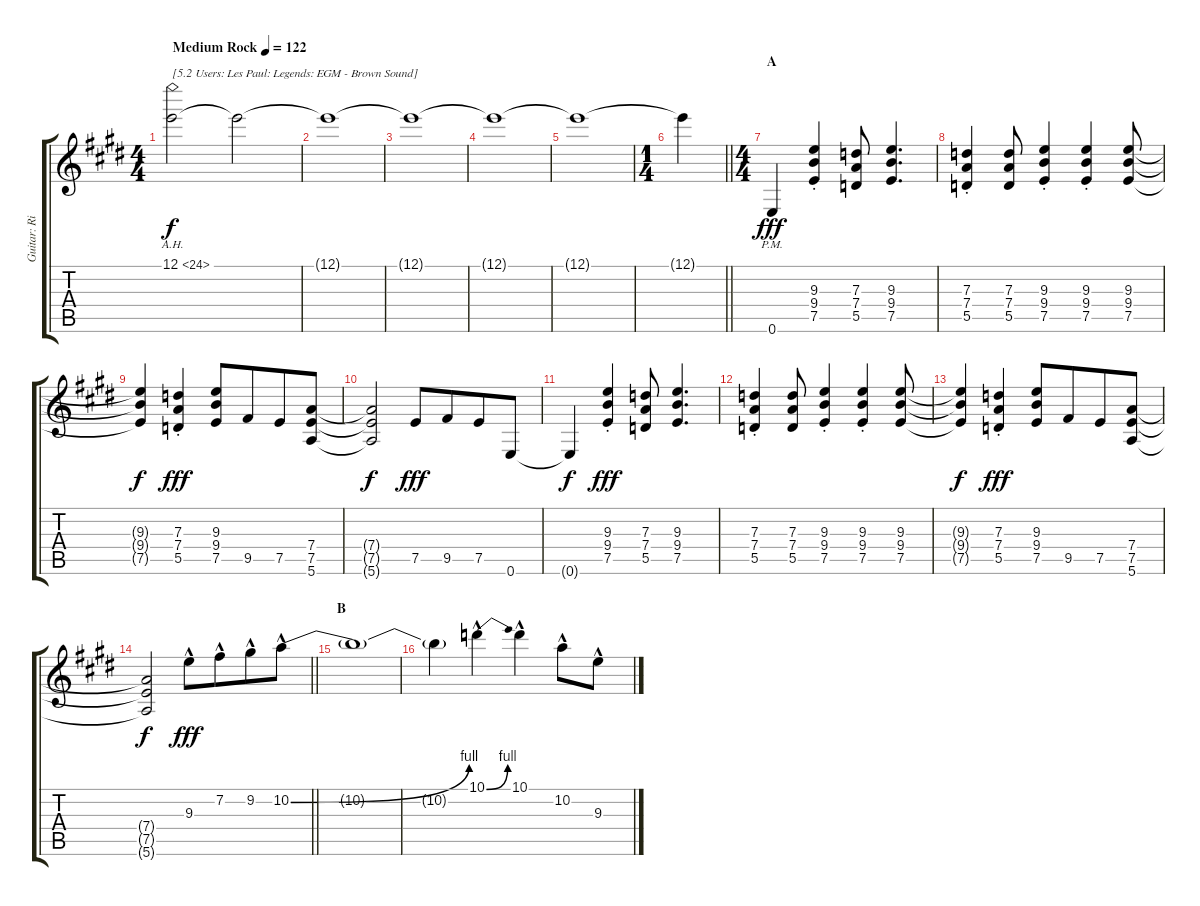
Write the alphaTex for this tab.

\track ("Guitar: Rik" "Guitar: Ri") {instrument overdrivenguitar}
\staff {score tabs}
\tuning (E4 B3 G3 D3 A2 E2) {hide}
\ts (4 4)
\tempo (122 "Medium Rock")
\clef g2
\ks e
12.1{ah 12}.2{txt "[5.2 Users: Les Paul: Legends: EGM - Brown Sound]" dy f volume 0 instrument overdrivenguitar} 12.1{t}.2{volume 2} |
12.1{t}.1{volume 3} |
12.1{t}.1 |
12.1{t}.1 |
12.1{t}.1{volume 16} |
\ts (1 4)
\barLineRight lightlight
12.1{t}.4 |
\ts (4 4)
\section ("" "A")
0.6{pm}.4{dy fff} (9.3{st} 9.4{st} 7.5{st}).4 (7.3 7.4 5.5).8 (9.3 9.4 7.5).4{d} |
(7.3{st} 7.4{st} 5.5{st}).4 (7.3 7.4 5.5).8 (9.3{st} 9.4{st} 7.5{st}).4 (9.3{st} 9.4{st} 7.5{st}).4 (9.3 9.4 7.5).8 |
(9.3{t} 9.4{t} 7.5{t}).4{dy f} (7.3{st} 7.4{st} 5.5{st}).4{dy fff} (9.3 9.4 7.5).8 9.5.8{beam merge} 7.5.8 (7.4 7.5 5.6).8 |
(7.4{t} 7.5{t} 5.6{t}).2{dy f} 7.5.8{dy fff} 9.5.8{beam merge} 7.5.8 0.6.8 |
0.6{t}.4{dy f} (9.3{st} 9.4{st} 7.5{st}).4{dy fff} (7.3 7.4 5.5).8 (9.3 9.4 7.5).4{d} |
(7.3{st} 7.4{st} 5.5{st}).4 (7.3 7.4 5.5).8 (9.3{st} 9.4{st} 7.5{st}).4 (9.3{st} 9.4{st} 7.5{st}).4 (9.3 9.4 7.5).8 |
(9.3{t} 9.4{t} 7.5{t}).4{dy f} (7.3{st} 7.4{st} 5.5{st}).4{dy fff} (9.3 9.4 7.5).8 9.5.8{beam merge} 7.5.8 (7.4 7.5 5.6).8 |
\barLineRight lightlight
(7.4{t} 7.5{t} 5.6{t}).2{dy f} 9.3{hac}.8{dy fff} 7.2{hac}.8{beam merge} 9.2{hac}.8 10.2{be (bend 0 0 60 4) hac}.8 |
\section ("" "B")
10.2{t}.1 |
10.2{t}.4 10.1{be (bend 0 0 60 4) hac}.4 10.1{hac}.4 10.2{hac}.8 9.3{hac}.8
